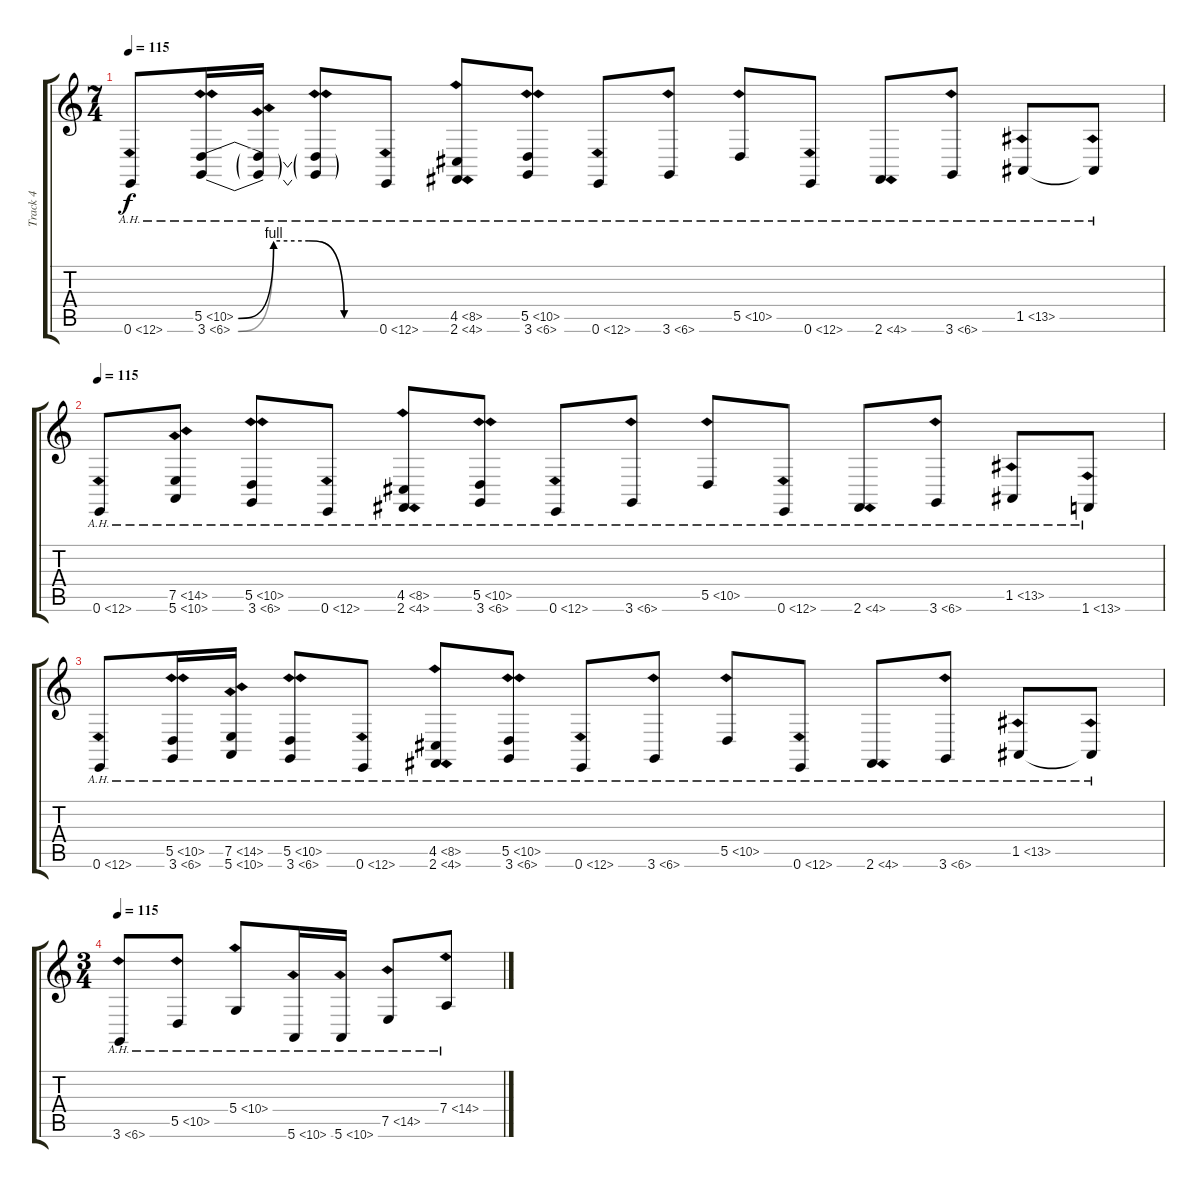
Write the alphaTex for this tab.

\track ("Track 4" "Track 4") {instrument stringensemble1}
\staff {score tabs}
\tuning (E4 B3 G3 D3 A2 E2) {hide}
\ts (7 4)
\tempo 115
\clef g2
\ks c
0.6{ah 12}.8{dy f} (5.5{be (custom 0 0 15 4 30 4 45 0 60 0) ah 5} 3.6{be (custom 0 0 15 4 30 4 45 0 60 0) ah 3}).16 (5.5{ah 7 t} 3.6{ah 5 t}).16 (5.5{ah 5 t} 3.6{ah 3 t}).8 0.6{ah 12}.8 (4.5{ah 4} 2.6{ah 2}).8 (5.5{ah 5} 3.6{ah 3}).8 0.6{ah 12}.8 3.6{ah 3}.8 5.5{ah 5}.8 0.6{ah 12}.8 2.6{ah 2}.8 3.6{ah 3}.8 1.5{ah 12}.8 1.5{ah 12 t}.8 |
\tempo 115
0.6{ah 12}.8 (7.5{ah 7} 5.6{ah 5}).8 (5.5{ah 5} 3.6{ah 3}).8 0.6{ah 12}.8 (4.5{ah 4} 2.6{ah 2}).8 (5.5{ah 5} 3.6{ah 3}).8 0.6{ah 12}.8 3.6{ah 3}.8 5.5{ah 5}.8 0.6{ah 12}.8 2.6{ah 2}.8 3.6{ah 3}.8 1.5{ah 12}.8 1.6{ah 12}.8 |
0.6{ah 12}.8 (5.5{ah 5} 3.6{ah 3}).16 (7.5{ah 7} 5.6{ah 5}).16 (5.5{ah 5} 3.6{ah 3}).8 0.6{ah 12}.8 (4.5{ah 4} 2.6{ah 2}).8 (5.5{ah 5} 3.6{ah 3}).8 0.6{ah 12}.8 3.6{ah 3}.8 5.5{ah 5}.8 0.6{ah 12}.8 2.6{ah 2}.8 3.6{ah 3}.8 1.5{ah 12}.8 1.5{ah 12 t}.8 |
\ts (3 4)
\tempo 115
3.6{ah 3}.8 5.5{ah 5}.8 5.4{ah 5}.8 5.6{ah 5}.16 5.6{ah 5}.16 7.5{ah 7}.8 7.4{ah 7}.8
